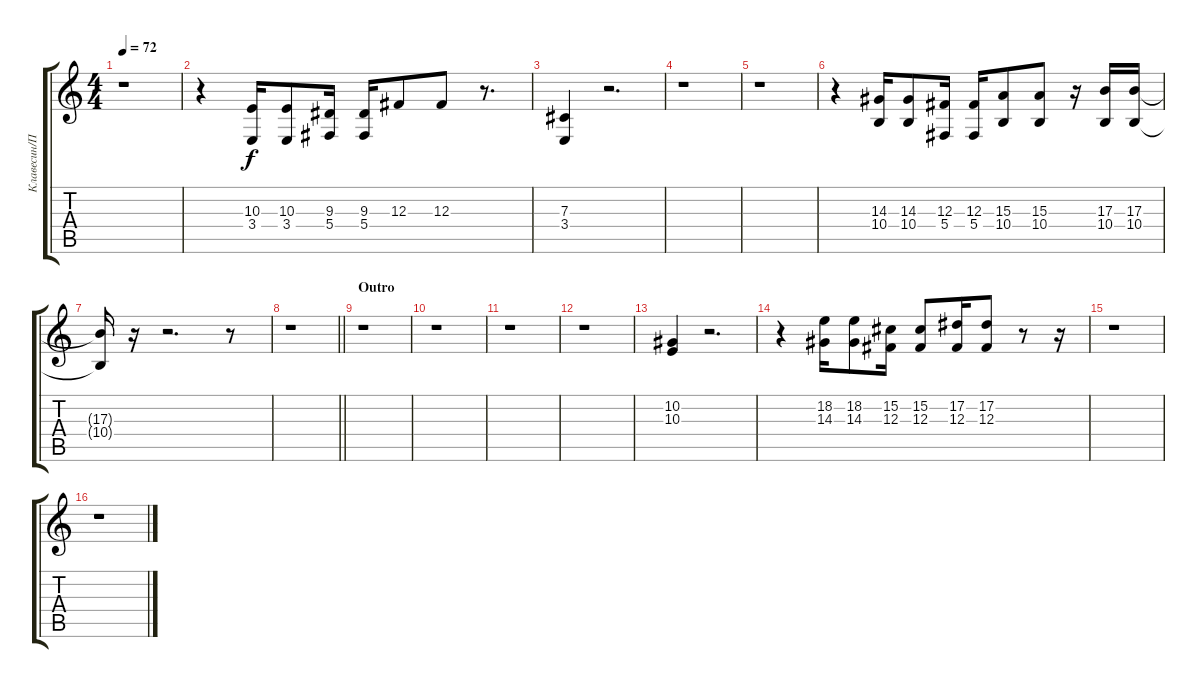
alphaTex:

\track ("Клавесин/Пианино" "Клавесин/П") {instrument electricgrandpiano}
\staff {score tabs}
\tuning (Eb4 Bb3 Gb3 Db3 Ab2 Eb2) {hide}
\ts (4 4)
\section ("" "")
\tempo 72
\clef g2
\ks c
r.1{dy f} |
r.4{volume 0} (10.3 3.4).16 (10.3 3.4).8 (9.3 5.4).16 (9.3 5.4).16 12.3.8 12.3.8 r.8{d} |
(7.3 3.4).4 r.2{d} |
r.1 |
r.1 |
r.4 (14.3 10.4).16 (14.3 10.4).8 (12.3 5.4).16 (12.3 5.4).16 (15.3 10.4).8 (15.3 10.4).8 r.16 (17.3 10.4).16 (17.3 10.4).16 |
(17.3{t} 10.4{t}).16 r.16 r.2{d} r.8 |
\barLineRight lightlight
r.1 |
\section ("" "Outro")
r.1 |
r.1 |
r.1 |
r.1 |
(10.2 10.3).4 r.2{d} |
r.4 (18.2 14.3).16 (18.2 14.3).8 (15.2 12.3).16 (15.2 12.3).8 (17.2 12.3).16 (17.2 12.3).8 r.8 r.16 |
r.1 |
r.1
